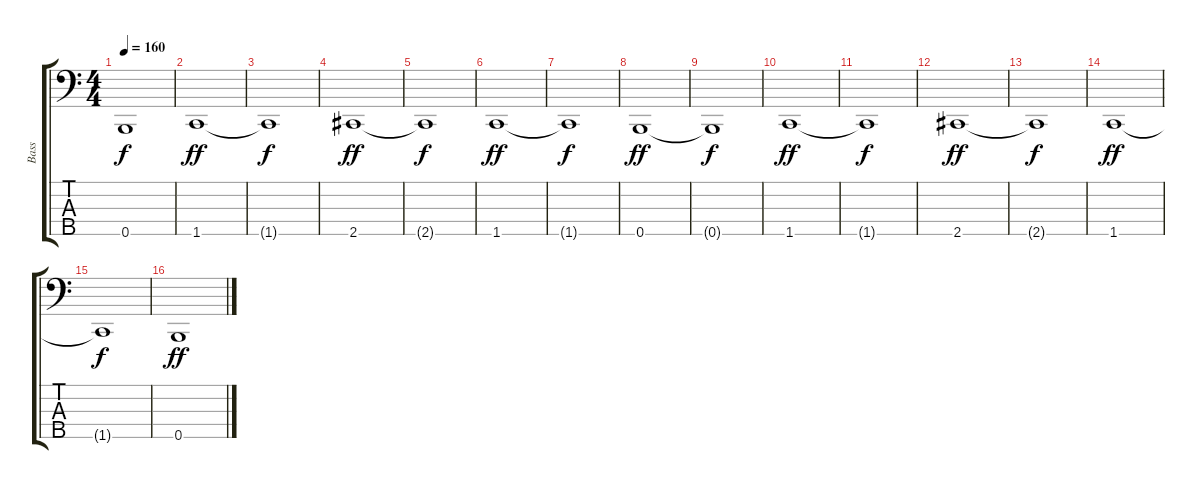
\track ("Bass" "Bass") {instrument electricbasspick}
\staff {score tabs}
\tuning (G2 D2 A1 E1 B0) {hide}
\ts (4 4)
\tempo 160
\clef f4
\ks c
0.5{t}.1{dy f} |
1.5.1{dy ff} |
1.5{t}.1{dy f} |
2.5.1{dy ff} |
2.5{t}.1{dy f} |
1.5.1{dy ff} |
1.5{t}.1{dy f} |
0.5.1{dy ff} |
0.5{t}.1{dy f} |
1.5.1{dy ff} |
1.5{t}.1{dy f} |
2.5.1{dy ff} |
2.5{t}.1{dy f} |
1.5.1{dy ff} |
1.5{t}.1{dy f} |
0.5.1{dy ff}
